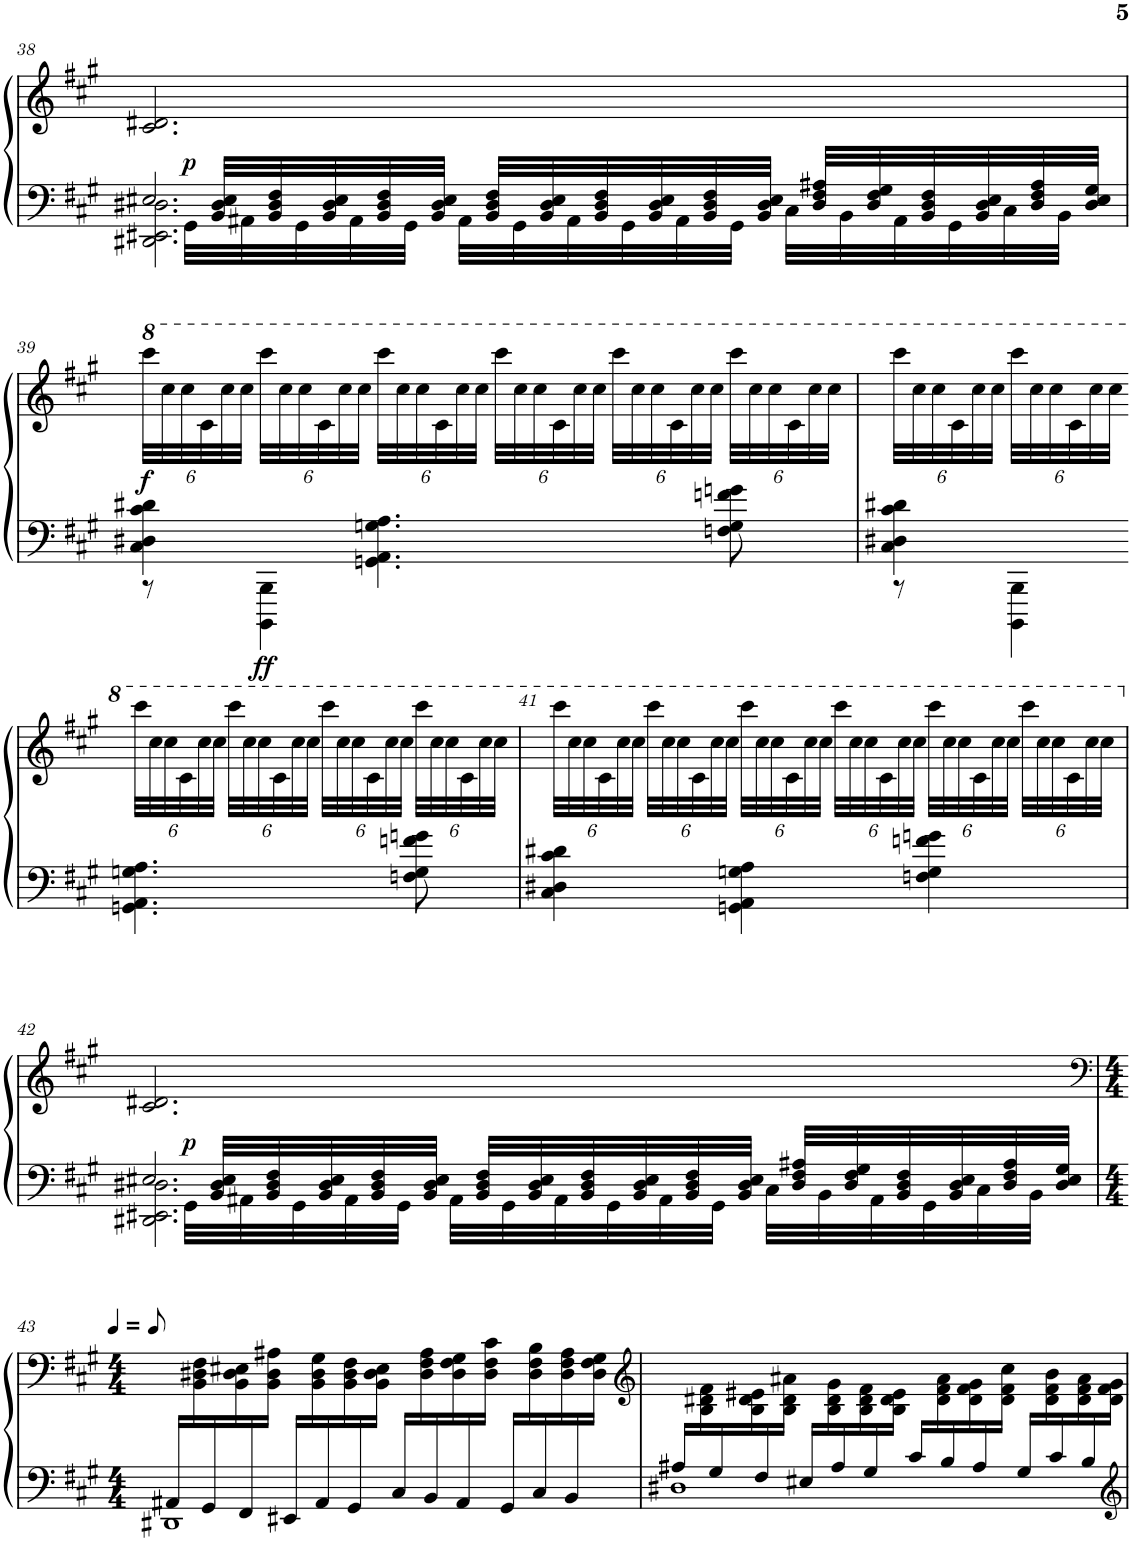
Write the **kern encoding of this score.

**kern	**kern	**dynam
*part1	*part1	*part1
*staff2	*staff1	*staff1/2
*I"Piano	*	*
*I'Pno.	*	*
!!LO:PB:g=z
*clefF4	*clefG2	*
*k[f#c#g#]	*k[f#c#g#]	*
*M3/4	*M3/4	*
=38	=38	=38
*^	*^	*
*	*^	*	*	*
*	*	*^	*	*	*
16ryy	2.E#X/	2.DD#X\ 2.EE#X\ 2.D#X\	24ryy	2.c#/ 2.d#X/	24ryy	.
!	!	!	!	!	!	!LO:DY:a=2
.	.	.	48GG#\LLL	.	48ryy	p
48BB/ 48D#/ 48E#/LLL	.	.	48ryy	.	48ryy	.
48ryy	.	.	48AA#X\	.	48ryy	.
48BB/ 48D#/ 48F#/	.	.	48ryy	.	48ryy	.
48ryy	.	.	48GG#\	.	48ryy	.
48BB/ 48D#/ 48E#/	.	.	48ryy	.	48ryy	.
48ryy	.	.	48AA#\	.	48ryy	.
48BB/ 48D#/ 48F#/	.	.	48ryy	.	48ryy	.
48ryy	.	.	48GG#\JJJ	.	48ryy	.
48BB/ 48D#/ 48E#/JJJ	.	.	48ryy	.	48ryy	.
48ryy	.	.	48AA#\LLL	.	48ryy	.
48BB/ 48D#/ 48F#/LLL	.	.	48ryy	.	48ryy	.
48ryy	.	.	48GG#\	.	48ryy	.
48BB/ 48D#/ 48E#/	.	.	48ryy	.	48ryy	.
48ryy	.	.	48AA#\	.	48ryy	.
48BB/ 48D#/ 48F#/	.	.	48ryy	.	48ryy	.
48ryy	.	.	48GG#\	.	48ryy	.
48BB/ 48D#/ 48E#/	.	.	48ryy	.	48ryy	.
48ryy	.	.	48AA#\	.	48ryy	.
48BB/ 48D#/ 48F#/	.	.	48ryy	.	48ryy	.
48ryy	.	.	48GG#\JJJ	.	48ryy	.
48BB/ 48D#/ 48E#/JJJ	.	.	48ryy	.	48ryy	.
48ryy	.	.	48C#\LLL	.	48ryy	.
48D#/ 48F#/ 48A#X/LLL	.	.	48ryy	.	48ryy	.
48ryy	.	.	48BB\	.	48ryy	.
48D#/ 48F#/ 48G#/	.	.	48ryy	.	48ryy	.
48ryy	.	.	48AA#\	.	48ryy	.
48BB/ 48D#/ 48F#/	.	.	48ryy	.	48ryy	.
48ryy	.	.	48GG#\	.	48ryy	.
48BB/ 48D#/ 48E#/	.	.	48ryy	.	48ryy	.
48ryy	.	.	48C#\	.	48ryy	.
48D#/ 48F#/ 48A#/	.	.	48ryy	.	48ryy	.
48ryy	.	.	48BB\JJJ	.	48ryy	.
48D#/ 48E#/ 48G#/JJJ	.	.	48ryy	.	48ryy	.
*	*v	*v	*v	*	*	*
*	*	*v	*v	*
!!LO:LB:g=z
=39	=39	=39	=39
*	*	*8va	*
*	*	*Xbrackettup	*
*^	*^	*^	*
!	!	!	!	!	!	!LO:DY:b
*	*v	*v	*v	*	*	*
*	*	*v	*v	*
4C#\ 4D#X\ 4c#\ 4d#X\	8r	48cccc#\LLL	f
.	.	48ccc#\	.
.	.	48ccc#\	.
.	.	48cc#\	.
.	.	48ccc#\	.
.	.	48ccc#\JJJ	.
!	!	!	!LO:DY:b=2
.	4BBBB\ 4BBB\	48cccc#\LLL	ff
.	.	48ccc#\	.
.	.	48ccc#\	.
.	.	48cc#\	.
.	.	48ccc#\	.
.	.	48ccc#\JJJ	.
4.GGn\ 4.AA\ 4.Gn\ 4.A\	.	48cccc#\LLL	.
.	.	48ccc#\	.
.	.	48ccc#\	.
.	.	48cc#\	.
.	.	48ccc#\	.
.	.	48ccc#\JJJ	.
.	4.ryy	48cccc#\LLL	.
.	.	48ccc#\	.
.	.	48ccc#\	.
.	.	48cc#\	.
.	.	48ccc#\	.
.	.	48ccc#\JJJ	.
.	.	48cccc#\LLL	.
.	.	48ccc#\	.
.	.	48ccc#\	.
.	.	48cc#\	.
.	.	48ccc#\	.
.	.	48ccc#\JJJ	.
8Fn\ 8G\ 8fn\ 8gn\	.	48cccc#\LLL	.
.	.	48ccc#\	.
.	.	48ccc#\	.
.	.	48cc#\	.
.	.	48ccc#\	.
.	.	48ccc#\JJJ	.
=40	=40	=40	=40
4C#\ 4D#X\ 4c#\ 4d#X\	8r	48cccc#\LLL	.
.	.	48ccc#\	.
.	.	48ccc#\	.
.	.	48cc#\	.
.	.	48ccc#\	.
.	.	48ccc#\JJJ	.
.	8BBBB\ 8BBB\	48cccc#\LLL	.
.	.	48ccc#\	.
.	.	48ccc#\	.
.	.	48cc#\	.
.	.	48ccc#\	.
.	.	48ccc#\JJJ	.
*v	*v	*	*
!!LO:LB:g=z
=40X5-	=40X5-	=40X5-
4.GGn\ 4.AA\ 4.Gn\ 4.A\	48cccc#\LLL	.
.	48ccc#\	.
.	48ccc#\	.
.	48cc#\	.
.	48ccc#\	.
.	48ccc#\JJJ	.
.	48cccc#\LLL	.
.	48ccc#\	.
.	48ccc#\	.
.	48cc#\	.
.	48ccc#\	.
.	48ccc#\JJJ	.
.	48cccc#\LLL	.
.	48ccc#\	.
.	48ccc#\	.
.	48cc#\	.
.	48ccc#\	.
.	48ccc#\JJJ	.
8Fn\ 8G\ 8fn\ 8gn\	48cccc#\LLL	.
.	48ccc#\	.
.	48ccc#\	.
.	48cc#\	.
.	48ccc#\	.
.	48ccc#\JJJ	.
=41	=41	=41
4C#\ 4D#X\ 4c#\ 4d#X\	48cccc#\LLL	.
.	48ccc#\	.
.	48ccc#\	.
.	48cc#\	.
.	48ccc#\	.
.	48ccc#\JJJ	.
.	48cccc#\LLL	.
.	48ccc#\	.
.	48ccc#\	.
.	48cc#\	.
.	48ccc#\	.
.	48ccc#\JJJ	.
4GGn\ 4AA\ 4Gn\ 4A\	48cccc#\LLL	.
.	48ccc#\	.
.	48ccc#\	.
.	48cc#\	.
.	48ccc#\	.
.	48ccc#\JJJ	.
.	48cccc#\LLL	.
.	48ccc#\	.
.	48ccc#\	.
.	48cc#\	.
.	48ccc#\	.
.	48ccc#\JJJ	.
4Fn\ 4G\ 4fn\ 4gn\	48cccc#\LLL	.
.	48ccc#\	.
.	48ccc#\	.
.	48cc#\	.
.	48ccc#\	.
.	48ccc#\JJJ	.
.	48cccc#\LLL	.
.	48ccc#\	.
.	48ccc#\	.
.	48cc#\	.
.	48ccc#\	.
.	48ccc#\JJJ	.
!!LO:LB:g=z
=42	=42	=42
*^	*	*
*	*^	*	*
*	*	*^	*	*
*	*	*	*	*X8va	*
*	*	*	*	*^	*
*	*	*	*	*	*brackettup	*
16ryy	2.E#X/	2.DD#X\ 2.EE#X\ 2.D#X\	24ryy	2.c#/ 2.d#X/	24ryy	.
!	!	!	!	!	!	!LO:DY:a=2
.	.	.	48GG#\LLL	.	48ryy	p
48BB/ 48D#/ 48E#/LLL	.	.	48ryy	.	48ryy	.
48ryy	.	.	48AA#X\	.	48ryy	.
48BB/ 48D#/ 48F#/	.	.	48ryy	.	48ryy	.
48ryy	.	.	48GG#\	.	48ryy	.
48BB/ 48D#/ 48E#/	.	.	48ryy	.	48ryy	.
48ryy	.	.	48AA#\	.	48ryy	.
48BB/ 48D#/ 48F#/	.	.	48ryy	.	48ryy	.
48ryy	.	.	48GG#\JJJ	.	48ryy	.
48BB/ 48D#/ 48E#/JJJ	.	.	48ryy	.	48ryy	.
48ryy	.	.	48AA#\LLL	.	48ryy	.
48BB/ 48D#/ 48F#/LLL	.	.	48ryy	.	48ryy	.
48ryy	.	.	48GG#\	.	48ryy	.
48BB/ 48D#/ 48E#/	.	.	48ryy	.	48ryy	.
48ryy	.	.	48AA#\	.	48ryy	.
48BB/ 48D#/ 48F#/	.	.	48ryy	.	48ryy	.
48ryy	.	.	48GG#\	.	48ryy	.
48BB/ 48D#/ 48E#/	.	.	48ryy	.	48ryy	.
48ryy	.	.	48AA#\	.	48ryy	.
48BB/ 48D#/ 48F#/	.	.	48ryy	.	48ryy	.
48ryy	.	.	48GG#\JJJ	.	48ryy	.
48BB/ 48D#/ 48E#/JJJ	.	.	48ryy	.	48ryy	.
48ryy	.	.	48C#\LLL	.	48ryy	.
48D#/ 48F#/ 48A#X/LLL	.	.	48ryy	.	48ryy	.
48ryy	.	.	48BB\	.	48ryy	.
48D#/ 48F#/ 48G#/	.	.	48ryy	.	48ryy	.
48ryy	.	.	48AA#\	.	48ryy	.
48BB/ 48D#/ 48F#/	.	.	48ryy	.	48ryy	.
48ryy	.	.	48GG#\	.	48ryy	.
48BB/ 48D#/ 48E#/	.	.	48ryy	.	48ryy	.
48ryy	.	.	48C#\	.	48ryy	.
48D#/ 48F#/ 48A#/	.	.	48ryy	.	48ryy	.
48ryy	.	.	48BB\JJJ	.	48ryy	.
48D#/ 48E#/ 48G#/JJJ	.	.	48ryy	.	48ryy	.
*v	*v	*v	*v	*	*	*
*	*v	*v	*
!!LO:LB:g=z
=43	=43	=43
*	*clefF4	*
*M4/4	*M4/4	*
*Xbrackettup	*	*
*^	*	*
24AA#X/LL	1DD#X	24ryy	.
24ryy	.	24BB\ 24D#X\ 24F#\	.
24GG#/	.	24ryy	.
24ryy	.	24BB\ 24D#\ 24E#X\	.
24FF#/	.	24ryy	.
24ryy	.	24BB\ 24D#\ 24A#X\JJ	.
24EE#X/LL	.	24ryy	.
24ryy	.	24BB\ 24D#\ 24G#\	.
24AA#/	.	24ryy	.
24ryy	.	24BB\ 24D#\ 24F#\	.
24GG#/	.	24ryy	.
24ryy	.	24BB\ 24D#\ 24E#\JJ	.
24C#/LL	.	24ryy	.
24ryy	.	24D#\ 24F#\ 24A#\	.
24BB/	.	24ryy	.
24ryy	.	24D#\ 24F#\ 24G#\	.
24AA#/	.	24ryy	.
24ryy	.	24D#\ 24F#\ 24c#\JJ	.
24GG#/LL	.	24ryy	.
24ryy	.	24D#\ 24F#\ 24B\	.
24C#/	.	24ryy	.
24ryy	.	24D#\ 24F#\ 24A#\	.
24BB/	.	24ryy	.
24ryy	.	24D#\ 24F#\ 24G#\JJ	.
=44	=44	=44	=44
*	*	*clefG2	*
24A#X/LL	1D#X	24ryy	.
24ryy	.	24B\ 24d#X\ 24f#\	.
24G#/	.	24ryy	.
24ryy	.	24B\ 24d#\ 24e#X\	.
24F#/	.	24ryy	.
24ryy	.	24B\ 24d#\ 24a#X\JJ	.
24E#X/LL	.	24ryy	.
24ryy	.	24B\ 24d#\ 24g#\	.
24A#/	.	24ryy	.
24ryy	.	24B\ 24d#\ 24f#\	.
24G#/	.	24ryy	.
24ryy	.	24B\ 24d#\ 24e#\JJ	.
24c#/LL	.	24ryy	.
24ryy	.	24d#\ 24f#\ 24a#\	.
24B/	.	24ryy	.
24ryy	.	24d#\ 24f#\ 24g#\	.
24A#/	.	24ryy	.
24ryy	.	24d#\ 24f#\ 24cc#\JJ	.
24G#/LL	.	24ryy	.
24ryy	.	24d#\ 24f#\ 24b\	.
24c#/	.	24ryy	.
24ryy	.	24d#\ 24f#\ 24a#\	.
24B/	.	24ryy	.
24ryy	.	24d#\ 24f#\ 24g#\JJ	.
*v	*v	*	*
=	=	=
*-	*-	*-
